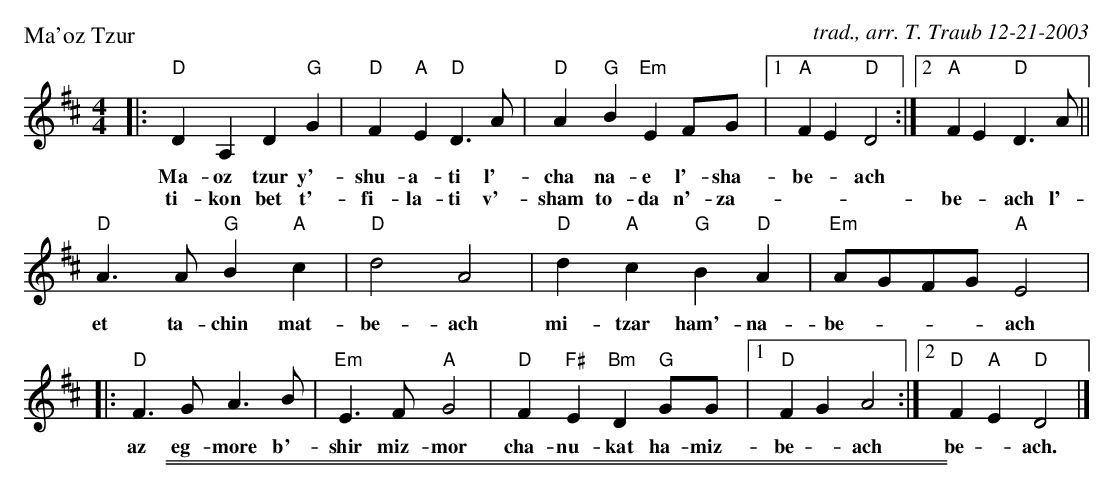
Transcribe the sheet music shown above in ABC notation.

X:1
P: Ma'oz Tzur
C: trad., arr. T. Traub 12-21-2003
M: 4/4
K: D
L: 1/4
|: "D"D A, D "G"G | "D"F "A"E "D"D > A | "D"A "G"B "Em"E F/G/ |1 "A"F E "D"D2 :|2 "A"F E "D"D>A ||
w: Ma-oz tzur y'-shu-a-ti l'-cha na-e l'-sha-be -ach
w: ti-kon bet t'-fi-la-ti v'-sham to-da n'-za-*** be - ach l'-
"D"A>A "G"B "A"c | "D"d2 A2 | "D"d "A"c "G"B "D"A | "Em"A/G/F/G/ "A"E2 |
w: et ta-chin mat-be-ach mi-tzar ham'-na-be-*** ach
|: "D"F>G A>B | "Em"E>F "A"G2 | "D"F "F#"E "Bm"D "G"G/G/ |1 "D"F G A2 :|2 "D"F "A"E "D"D2 |]
w: az eg-more b'-shir miz-mor cha-nu-kat ha-miz-be -ach be -ach.
